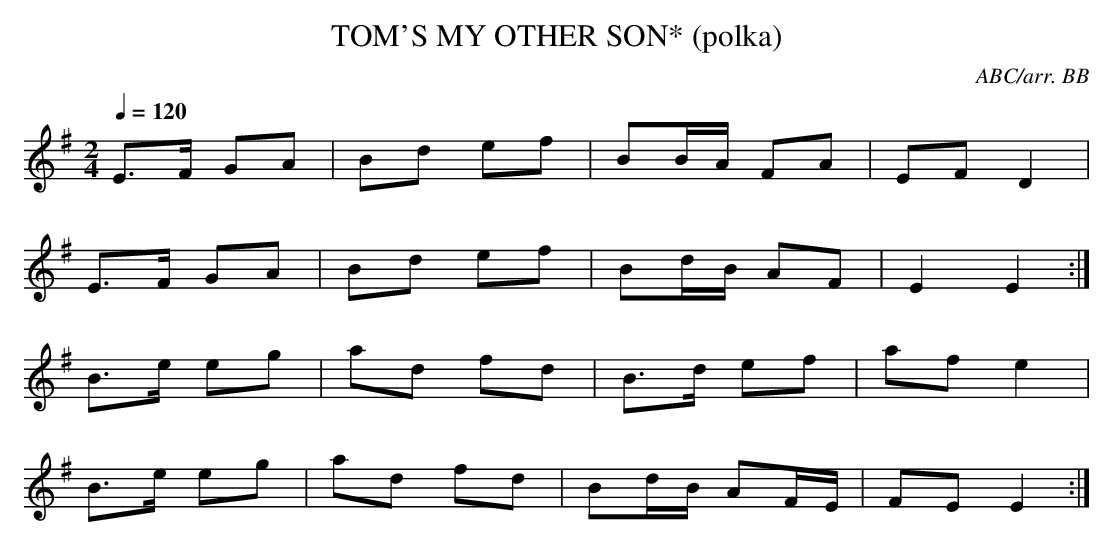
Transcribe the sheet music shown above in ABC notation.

X:1
T:TOM'S MY OTHER SON* (polka)
C:ABC/arr. BB
Q:1/4=120
L:1/8
M:2/4
K:Em
E>F GA|Bd ef|BB/A/ FA|EF D2|
E>F GA|Bd ef|Bd/B/ AF|E2 E2:|
B>e eg|ad fd|B>d ef|af e2|
B>e eg|ad fd|Bd/B/ AF/E/|FE E2:|
